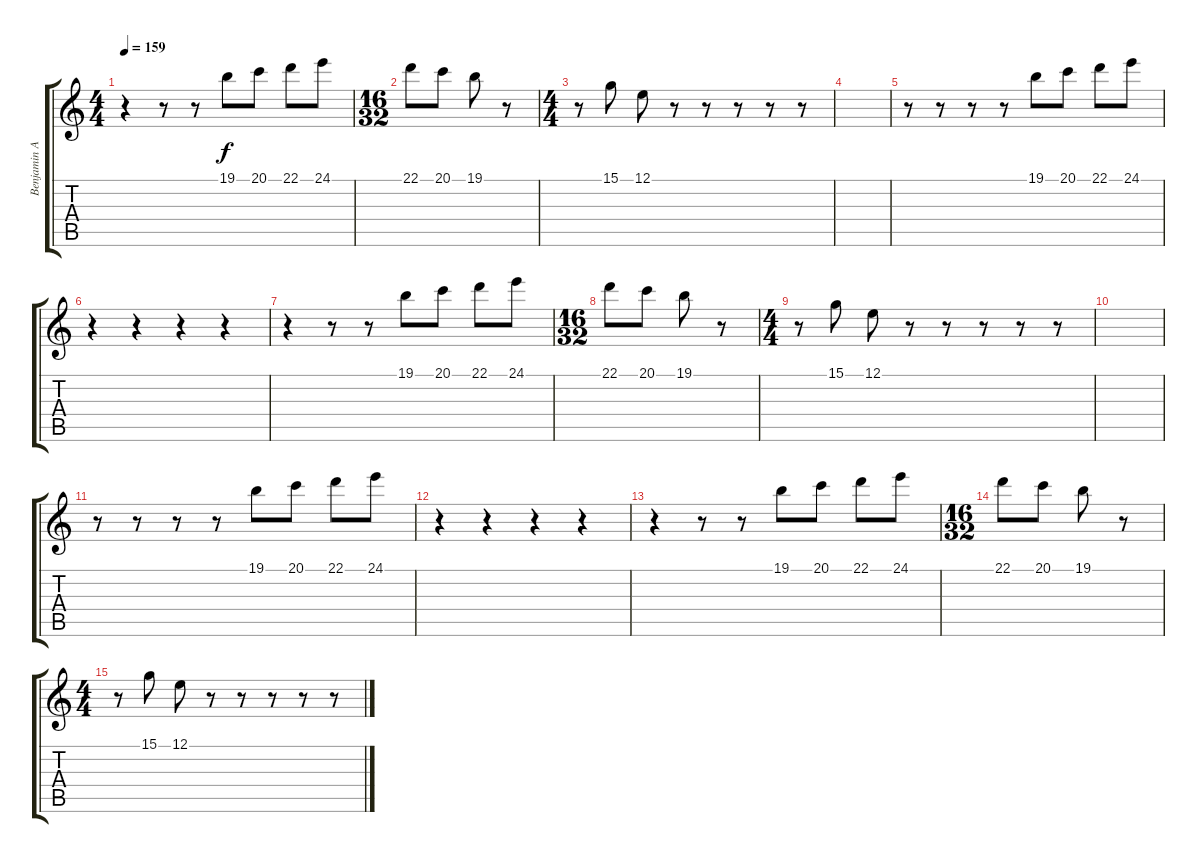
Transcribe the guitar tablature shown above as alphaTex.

\track ("Benjamin Andre (Kalimba)" "Benjamin A") {instrument kalimba}
\staff {score tabs}
\tuning (E4 B3 G3 D3 A2 E2) {hide}
\ts (4 4)
\tempo 159
\clef g2
\ks c
r.4{dy f} r.8 r.8 19.1.8 20.1.8 22.1.8 24.1.8 |
\ts (16 32)
22.1.8 20.1.8 19.1.8 r.8 |
\ts (4 4)
r.8 15.1.8 12.1.8 r.8 r.8 r.8 r.8 r.8 |
|
r.8 r.8 r.8 r.8 19.1.8 20.1.8 22.1.8 24.1.8 |
r.4 r.4 r.4 r.4 |
r.4 r.8 r.8 19.1.8 20.1.8 22.1.8 24.1.8 |
\ts (16 32)
22.1.8 20.1.8 19.1.8 r.8 |
\ts (4 4)
r.8 15.1.8 12.1.8 r.8 r.8 r.8 r.8 r.8 |
|
r.8 r.8 r.8 r.8 19.1.8 20.1.8 22.1.8 24.1.8 |
r.4 r.4 r.4 r.4 |
r.4 r.8 r.8 19.1.8 20.1.8 22.1.8 24.1.8 |
\ts (16 32)
22.1.8 20.1.8 19.1.8 r.8 |
\ts (4 4)
r.8 15.1.8 12.1.8 r.8 r.8 r.8 r.8 r.8
